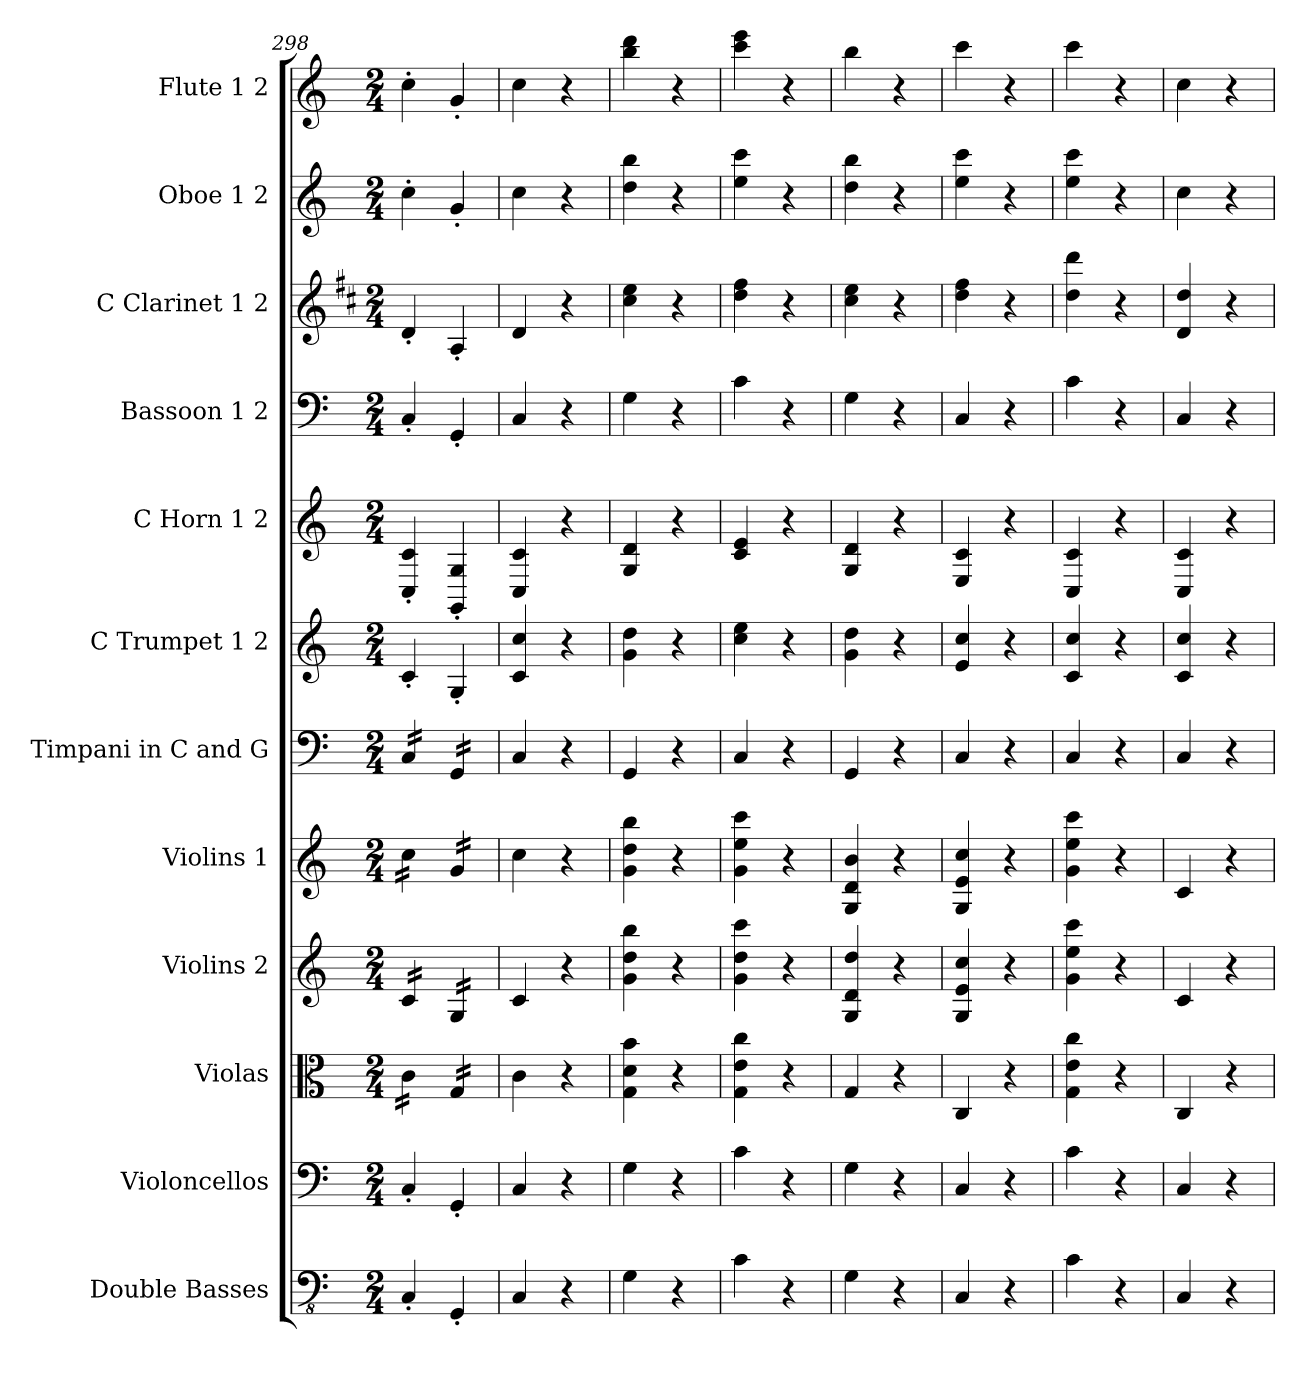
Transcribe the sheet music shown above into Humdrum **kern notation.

**kern	**kern	**kern	**kern	**kern	**kern	**kern	**kern	**kern	**kern	**kern	**kern
*part12	*part11	*part10	*part9	*part8	*part7	*part6	*part5	*part4	*part3	*part2	*part1
*staff12	*staff11	*staff10	*staff9	*staff8	*staff7	*staff6	*staff5	*staff4	*staff3	*staff2	*staff1
*I"Double Basses	*I"Violoncellos	*I"Violas	*I"Violins 2	*I"Violins 1	*I"Timpani in C and G	*I"C Trumpet 1 2	*I"C Horn  1 2	*I"Bassoon 1 2	*I"C Clarinet 1 2	*I"Oboe 1 2	*I"Flute 1 2
*I'Dbs.	*I'Vlcs.	*I'Vlas.	*I'Vlns. 2	*I'Vlns. 1	*I'Timp.	*I'C Tpt.	*I'Hn.	*I'Bsn.	*I'Cl.	*I'Ob.	*I'Fl.
*clefFv4	*clefF4	*clefC3	*clefG2	*clefG2	*clefF4	*clefG2	*clefG2	*clefF4	*clefG2	*clefG2	*clefG2
*	*	*	*	*	*	*	*ITrd7c12	*	*ITrd1c2	*	*
*k[]	*k[]	*k[]	*k[]	*k[]	*k[]	*k[]	*k[]	*k[]	*k[]	*k[]	*k[]
*M2/4	*M2/4	*M2/4	*M2/4	*M2/4	*M2/4	*M2/4	*M2/4	*M2/4	*M2/4	*M2/4	*M2/4
=298	=298	=298	=298	=298	=298	=298	=298	=298	=298	=298	=298
*	*	*tremolo	*	*	*	*	*	*	*	*	*
*	*	*	*tremolo	*	*	*	*	*	*	*	*
*	*	*	*	*tremolo	*	*	*	*	*	*	*
*	*	*	*	*	*tremolo	*	*	*	*	*	*
4CC'/	4C'/	16c\LL	16c/LL	16cc\LL	16C/LL	4c'/	4CC/' 4C/'	4C'/	4c'/	4cc'\	4cc'\
.	.	16c\	16c/	16cc\	16C/	.	.	.	.	.	.
.	.	16c\	16c/	16cc\	16C/	.	.	.	.	.	.
.	.	16c\JJ	16c/JJ	16cc\JJ	16C/JJ	.	.	.	.	.	.
4GGG'/	4GG'/	16G/LL	16G/LL	16g/LL	16GG/LL	4G'/	4GGG/' 4GG/'	4GG'/	4G'/	4g'/	4g'/
.	.	16G/	16G/	16g/	16GG/	.	.	.	.	.	.
.	.	16G/	16G/	16g/	16GG/	.	.	.	.	.	.
.	.	16G/JJ	16G/JJ	16g/JJ	16GG/JJ	.	.	.	.	.	.
*	*	*	*	*	*Xtremolo	*	*	*	*	*	*
*	*	*	*	*Xtremolo	*	*	*	*	*	*	*
*	*	*	*Xtremolo	*	*	*	*	*	*	*	*
*	*	*Xtremolo	*	*	*	*	*	*	*	*	*
=299	=299	=299	=299	=299	=299	=299	=299	=299	=299	=299	=299
4CC/	4C/	4c\	4c/	4cc\	4C/	4c/ 4cc/	4CC/ 4C/	4C/	4c/	4cc\	4cc\
4r	4r	4r	4r	4r	4r	4r	4r	4r	4r	4r	4r
=300	=300	=300	=300	=300	=300	=300	=300	=300	=300	=300	=300
4GG\	4G\	4G\ 4d\ 4b\	4g\ 4dd\ 4bb\	4g\ 4dd\ 4bb\	4GG/	4g\ 4dd\	4GG/ 4D/	4G\	4b\ 4dd\	4dd\ 4bb\	4bb\ 4ddd\
4r	4r	4r	4r	4r	4r	4r	4r	4r	4r	4r	4r
=301	=301	=301	=301	=301	=301	=301	=301	=301	=301	=301	=301
4C\	4c\	4G\ 4e\ 4cc\	4g\ 4dd\ 4ccc\	4g\ 4ee\ 4ccc\	4C/	4cc\ 4ee\	4C/ 4E/	4c\	4cc\ 4ee\	4ee\ 4ccc\	4ccc\ 4eee\
4r	4r	4r	4r	4r	4r	4r	4r	4r	4r	4r	4r
=302	=302	=302	=302	=302	=302	=302	=302	=302	=302	=302	=302
4GG\	4G\	4G/	4G/ 4d/ 4dd/	4G/ 4d/ 4b/	4GG/	4g\ 4dd\	4GG/ 4D/	4G\	4b\ 4dd\	4dd\ 4bb\	4bb\
4r	4r	4r	4r	4r	4r	4r	4r	4r	4r	4r	4r
=303	=303	=303	=303	=303	=303	=303	=303	=303	=303	=303	=303
4CC/	4C/	4C/	4G/ 4e/ 4cc/	4G/ 4e/ 4cc/	4C/	4e/ 4cc/	4EE/ 4C/	4C/	4cc\ 4ee\	4ee\ 4ccc\	4ccc\
4r	4r	4r	4r	4r	4r	4r	4r	4r	4r	4r	4r
=304	=304	=304	=304	=304	=304	=304	=304	=304	=304	=304	=304
4C\	4c\	4G\ 4e\ 4cc\	4g\ 4ee\ 4ccc\	4g\ 4ee\ 4ccc\	4C/	4c/ 4cc/	4CC/ 4C/	4c\	4cc\ 4ccc\	4ee\ 4ccc\	4ccc\
4r	4r	4r	4r	4r	4r	4r	4r	4r	4r	4r	4r
=305	=305	=305	=305	=305	=305	=305	=305	=305	=305	=305	=305
4CC/	4C/	4C/	4c/	4c/	4C/	4c/ 4cc/	4CC/ 4C/	4C/	4c/ 4cc/	4cc\	4cc\
4r	4r	4r	4r	4r	4r	4r	4r	4r	4r	4r	4r
=	=	=	=	=	=	=	=	=	=	=	=
*-	*-	*-	*-	*-	*-	*-	*-	*-	*-	*-	*-
